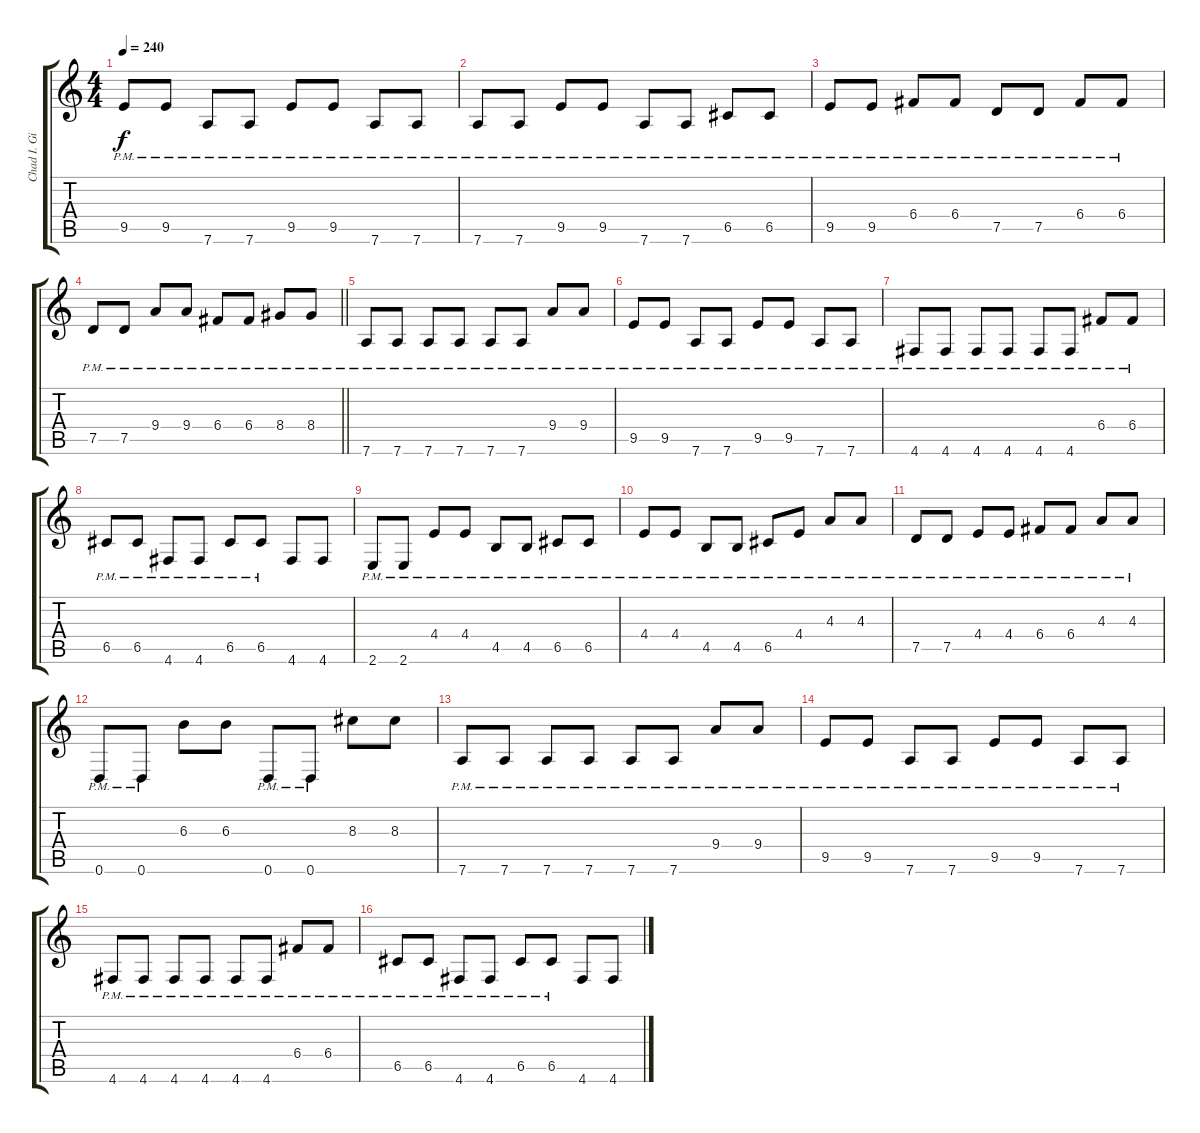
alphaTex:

\track ("Chad I. Ginsburg" "Chad I. Gi") {instrument distortionguitar}
\staff {score tabs}
\tuning (D4 A3 F3 C3 G2 D2) {hide}
\ts (4 4)
\tempo 240
\clef g2
\ks c
9.5{pm}.8{dy f} 9.5{pm}.8 7.6{pm}.8 7.6{pm}.8 9.5{pm}.8 9.5{pm}.8 7.6{pm}.8 7.6{pm}.8 |
7.6{pm}.8 7.6{pm}.8 9.5{pm}.8 9.5{pm}.8 7.6{pm}.8 7.6{pm}.8 6.5{pm}.8 6.5{pm}.8 |
9.5{pm}.8 9.5{pm}.8 6.4{pm}.8 6.4{pm}.8 7.5{pm}.8 7.5{pm}.8 6.4{pm}.8 6.4{pm}.8 |
\barLineRight lightlight
7.5{pm}.8 7.5{pm}.8 9.4{pm}.8 9.4{pm}.8 6.4{pm}.8 6.4{pm}.8 8.4{pm}.8 8.4{pm}.8 |
\section ("" "")
7.6{pm}.8 7.6{pm}.8 7.6{pm}.8 7.6{pm}.8 7.6{pm}.8 7.6{pm}.8 9.4{pm}.8 9.4{pm}.8 |
9.5{pm}.8 9.5{pm}.8 7.6{pm}.8 7.6{pm}.8 9.5{pm}.8 9.5{pm}.8 7.6{pm}.8 7.6{pm}.8 |
4.6{pm}.8 4.6{pm}.8 4.6{pm}.8 4.6{pm}.8 4.6{pm}.8 4.6{pm}.8 6.4{pm}.8 6.4{pm}.8 |
6.5{pm}.8 6.5{pm}.8 4.6{pm}.8 4.6{pm}.8 6.5{pm}.8 6.5{pm}.8 4.6.8 4.6.8 |
2.6{pm}.8 2.6{pm}.8 4.4{pm}.8 4.4{pm}.8 4.5{pm}.8 4.5{pm}.8 6.5{pm}.8 6.5{pm}.8 |
4.4{pm}.8 4.4{pm}.8 4.5{pm}.8 4.5{pm}.8 6.5{pm}.8 4.4{pm}.8 4.3{pm}.8 4.3{pm}.8 |
7.5{pm}.8 7.5{pm}.8 4.4{pm}.8 4.4{pm}.8 6.4{pm}.8 6.4{pm}.8 4.3{pm}.8 4.3{pm}.8 |
0.6{pm}.8 0.6{pm}.8 6.3.8 6.3.8 0.6{pm}.8 0.6{pm}.8 8.3.8 8.3.8 |
7.6{pm}.8 7.6{pm}.8 7.6{pm}.8 7.6{pm}.8 7.6{pm}.8 7.6{pm}.8 9.4{pm}.8 9.4{pm}.8 |
9.5{pm}.8 9.5{pm}.8 7.6{pm}.8 7.6{pm}.8 9.5{pm}.8 9.5{pm}.8 7.6{pm}.8 7.6{pm}.8 |
4.6{pm}.8 4.6{pm}.8 4.6{pm}.8 4.6{pm}.8 4.6{pm}.8 4.6{pm}.8 6.4{pm}.8 6.4{pm}.8 |
6.5{pm}.8 6.5{pm}.8 4.6{pm}.8 4.6{pm}.8 6.5{pm}.8 6.5{pm}.8 4.6.8 4.6.8
